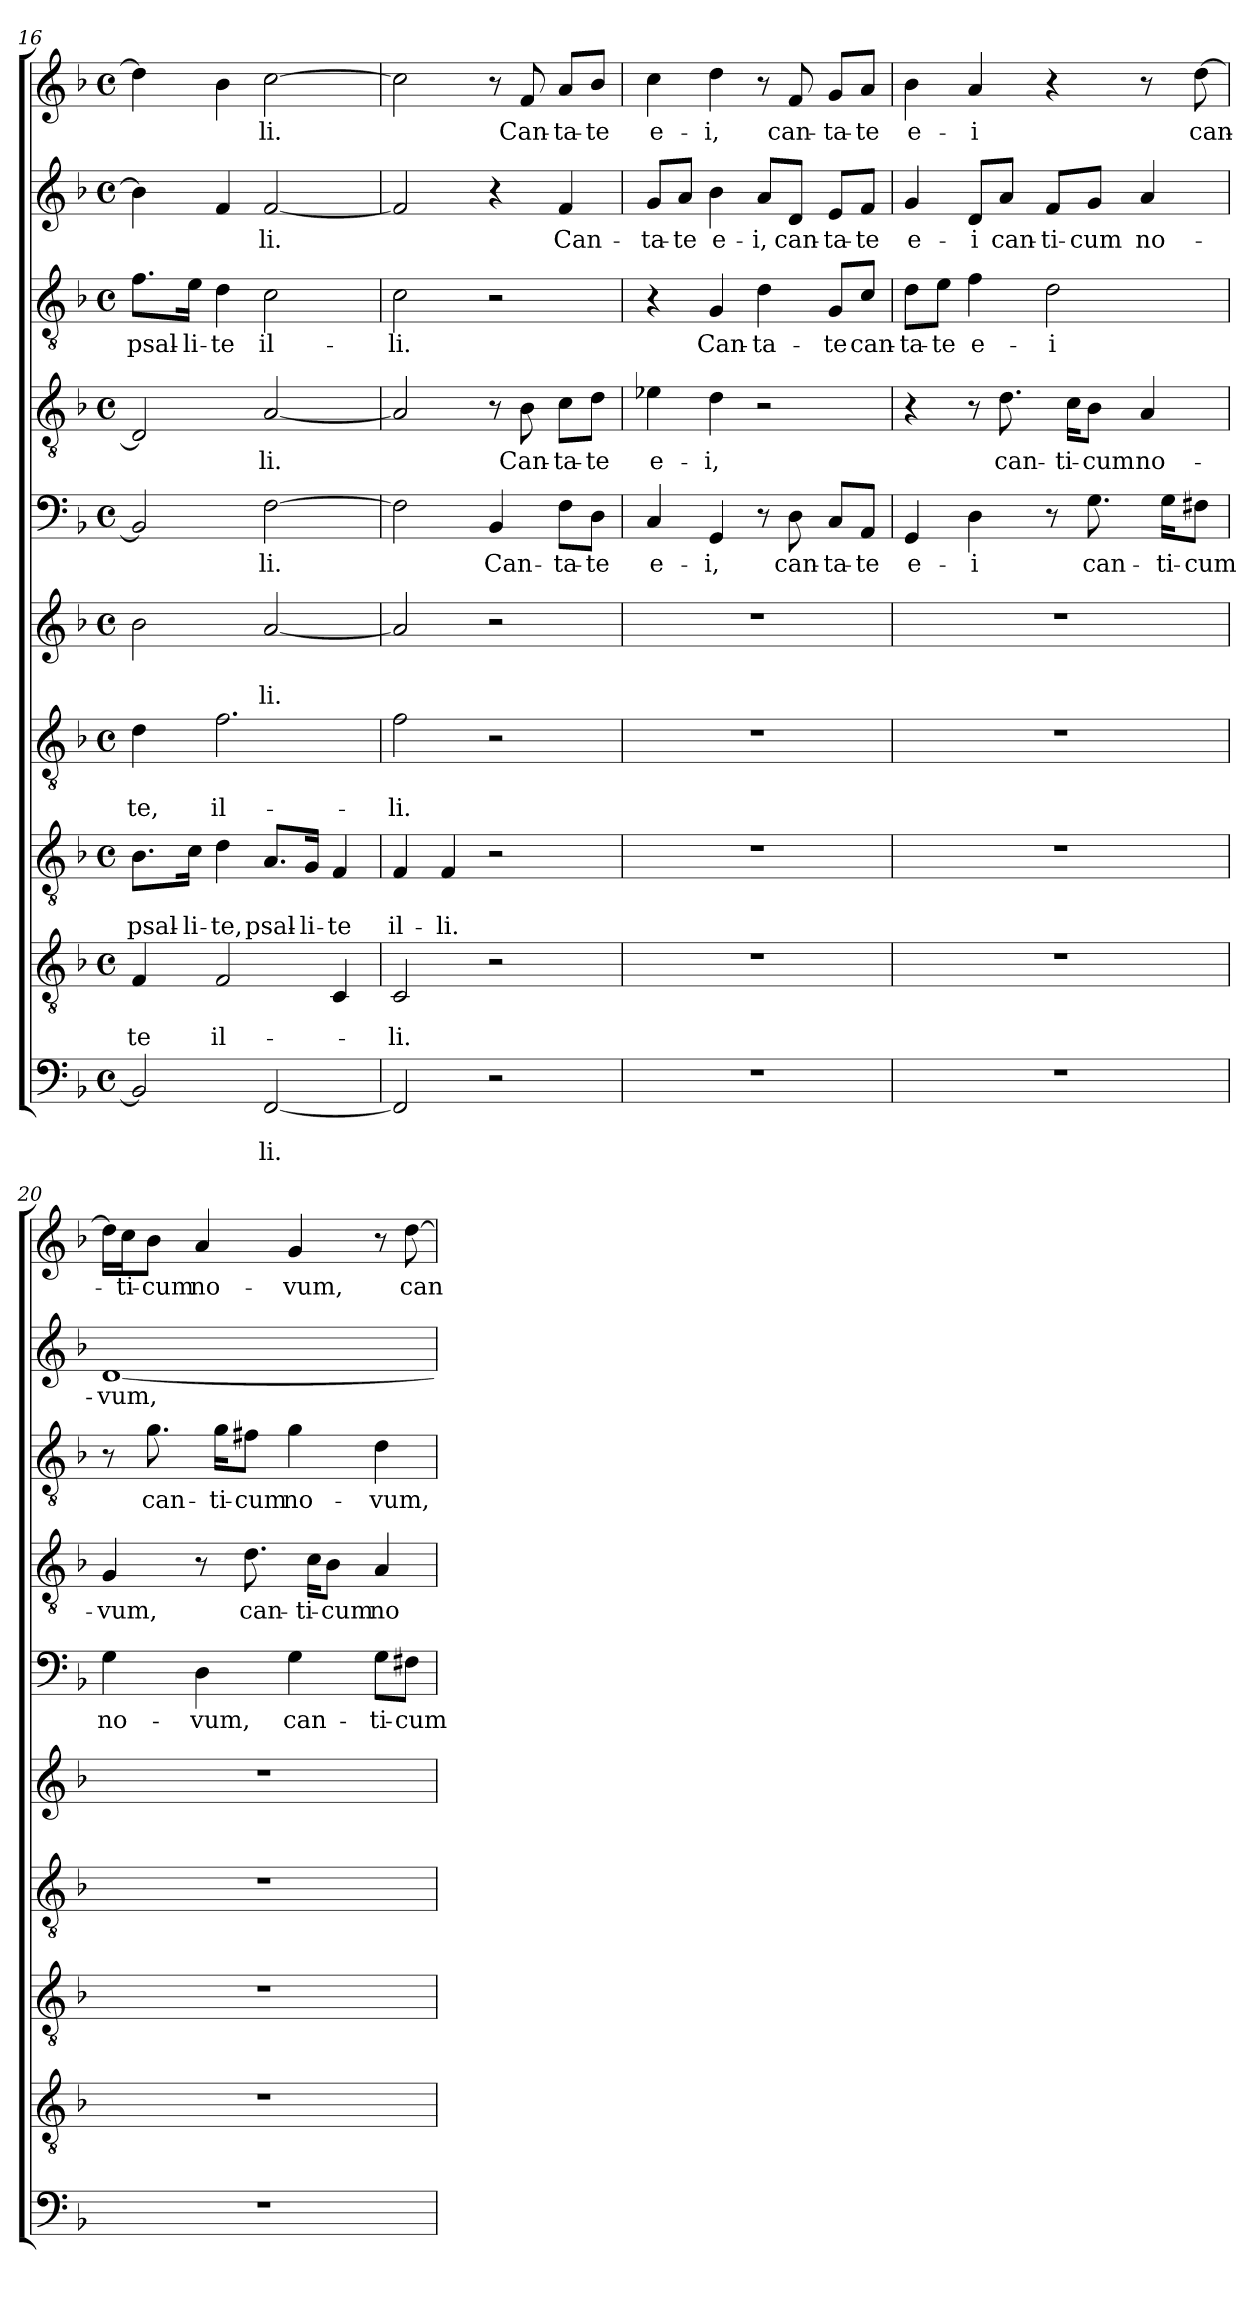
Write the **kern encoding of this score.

**kern	**text	**text	**kern	**text	**text	**kern	**text	**text	**kern	**text	**text	**kern	**text	**text	**kern	**text	**kern	**text	**kern	**text	**kern	**text	**kern	**text
*part10	*part10	*part10	*part9	*part9	*part9	*part8	*part8	*part8	*part7	*part7	*part7	*part6	*part6	*part6	*part5	*part5	*part4	*part4	*part3	*part3	*part2	*part2	*part1	*part1
*staff10	*staff10	*staff10	*staff9	*staff9	*staff9	*staff8	*staff8	*staff8	*staff7	*staff7	*staff7	*staff6	*staff6	*staff6	*staff5	*staff5	*staff4	*staff4	*staff3	*staff3	*staff2	*staff2	*staff1	*staff1
*clefF4	*	*	*clefGv2	*	*	*clefGv2	*	*	*clefGv2	*	*	*clefG2	*	*	*clefF4	*	*clefGv2	*	*clefGv2	*	*clefG2	*	*clefG2	*
*k[b-]	*	*	*k[b-]	*	*	*k[b-]	*	*	*k[b-]	*	*	*k[b-]	*	*	*k[b-]	*	*k[b-]	*	*k[b-]	*	*k[b-]	*	*k[b-]	*
*F:	*	*	*F:	*	*	*F:	*	*	*F:	*	*	*F:	*	*	*F:	*	*F:	*	*F:	*	*F:	*	*F:	*
*M4/4	*	*	*M4/4	*	*	*M4/4	*	*	*M4/4	*	*	*M4/4	*	*	*M4/4	*	*M4/4	*	*M4/4	*	*M4/4	*	*M4/4	*
*met(c)	*	*	*met(c)	*	*	*met(c)	*	*	*met(c)	*	*	*met(c)	*	*	*met(c)	*	*met(c)	*	*met(c)	*	*met(c)	*	*met(c)	*
=16	=16	=16	=16	=16	=16	=16	=16	=16	=16	=16	=16	=16	=16	=16	=16	=16	=16	=16	=16	=16	=16	=16	=16	=16
2BB-/]	.	.	4F/	.	-te	8.B-\L	.	psal-	4d\	.	-te,	2b-\	.	.	2BB-/]	.	2D/]	.	8.f\L	psal-	4b-\]	.	4dd\]	.
.	.	.	.	.	.	16c\Jk	.	-li-	.	.	.	.	.	.	.	.	.	.	16e\Jk	-li-	.	.	.	.
.	.	.	2F/	.	il-	4d\	.	-te,	2.f\	.	il-	.	.	.	.	.	.	.	4d\	-te	4f/	.	4b-\	.
[2FF/	.	-li.	.	.	.	8.A/L	.	psal-	.	.	.	[2a/	.	-li.	[2F\	-li.	[2A/	-li.	2c\	il-	[2f/	-li.	[2cc\	-li.
.	.	.	.	.	.	16G/Jk	.	-li-	.	.	.	.	.	.	.	.	.	.	.	.	.	.	.	.
.	.	.	4C/	.	.	4F/	.	-te	.	.	.	.	.	.	.	.	.	.	.	.	.	.	.	.
!!LO:PB:g=z
=17	=17	=17	=17	=17	=17	=17	=17	=17	=17	=17	=17	=17	=17	=17	=17	=17	=17	=17	=17	=17	=17	=17	=17	=17
2FF/]	.	.	2C/	.	-li.	4F/	.	il-	2f\	.	-li.	2a/]	.	.	2F\]	.	2A/]	.	2c\	-li.	2f/]	.	2cc\]	.
.	.	.	.	.	.	4F/	.	-li.	.	.	.	.	.	.	.	.	.	.	.	.	.	.	.	.
2r	.	.	2r	.	.	2r	.	.	2r	.	.	2r	.	.	4BB-/	Can-	8r	.	2r	.	4r	.	8r	.
.	.	.	.	.	.	.	.	.	.	.	.	.	.	.	.	.	8B-\	Can-	.	.	.	.	8f/	Can-
.	.	.	.	.	.	.	.	.	.	.	.	.	.	.	8F\L	-ta-	8c\L	-ta-	.	.	4f/	Can-	8a/L	-ta-
.	.	.	.	.	.	.	.	.	.	.	.	.	.	.	8D\J	-te	8d\J	-te	.	.	.	.	8b-/J	-te
=18	=18	=18	=18	=18	=18	=18	=18	=18	=18	=18	=18	=18	=18	=18	=18	=18	=18	=18	=18	=18	=18	=18	=18	=18
1r	.	.	1r	.	.	1r	.	.	1r	.	.	1r	.	.	4C/	e-	4e-X\	e-	4r	.	8g/L	-ta-	4cc\	e-
.	.	.	.	.	.	.	.	.	.	.	.	.	.	.	.	.	.	.	.	.	8a/J	-te	.	.
.	.	.	.	.	.	.	.	.	.	.	.	.	.	.	4GG/	-i,	4d\	-i,	4G/	Can-	4b-\	e-	4dd\	-i,
.	.	.	.	.	.	.	.	.	.	.	.	.	.	.	8r	.	2r	.	4d\	-ta-	8a/L	-i,	8r	.
.	.	.	.	.	.	.	.	.	.	.	.	.	.	.	8D\	can-	.	.	.	.	8d/J	can-	8f/	can-
.	.	.	.	.	.	.	.	.	.	.	.	.	.	.	8C/L	-ta-	.	.	8G/L	-te	8e/L	-ta-	8g/L	-ta-
.	.	.	.	.	.	.	.	.	.	.	.	.	.	.	8AA/J	-te	.	.	8c/J	can-	8f/J	-te	8a/J	-te
=19	=19	=19	=19	=19	=19	=19	=19	=19	=19	=19	=19	=19	=19	=19	=19	=19	=19	=19	=19	=19	=19	=19	=19	=19
1r	.	.	1r	.	.	1r	.	.	1r	.	.	1r	.	.	4GG/	e-	4r	.	8d\L	-ta-	4g/	e-	4b-\	e-
.	.	.	.	.	.	.	.	.	.	.	.	.	.	.	.	.	.	.	8e\J	-te	.	.	.	.
.	.	.	.	.	.	.	.	.	.	.	.	.	.	.	4D\	-i	8r	.	4f\	e-	8d/L	-i	4a/	-i
.	.	.	.	.	.	.	.	.	.	.	.	.	.	.	.	.	8.d\	can-	.	.	8a/J	can-	.	.
.	.	.	.	.	.	.	.	.	.	.	.	.	.	.	8r	.	.	.	2d\	-i	8f/L	-ti-	4r	.
.	.	.	.	.	.	.	.	.	.	.	.	.	.	.	.	.	16c\KL	-ti-	.	.	.	.	.	.
.	.	.	.	.	.	.	.	.	.	.	.	.	.	.	8.G\	can-	8B-\J	-cum	.	.	8g/J	-cum	.	.
.	.	.	.	.	.	.	.	.	.	.	.	.	.	.	.	.	4A/	no-	.	.	4a/	no-	8r	.
.	.	.	.	.	.	.	.	.	.	.	.	.	.	.	16G\KL	-ti-	.	.	.	.	.	.	.	.
.	.	.	.	.	.	.	.	.	.	.	.	.	.	.	8F#X\J	-cum	.	.	.	.	.	.	[8dd\	can-
=20	=20	=20	=20	=20	=20	=20	=20	=20	=20	=20	=20	=20	=20	=20	=20	=20	=20	=20	=20	=20	=20	=20	=20	=20
1r	.	.	1r	.	.	1r	.	.	1r	.	.	1r	.	.	4G\	no-	4G/	-vum,	8r	.	[1d	-vum,	16dd\LL]	.
.	.	.	.	.	.	.	.	.	.	.	.	.	.	.	.	.	.	.	.	.	.	.	16cc\J	-ti-
.	.	.	.	.	.	.	.	.	.	.	.	.	.	.	.	.	.	.	8.g\	can-	.	.	8b-\J	-cum
.	.	.	.	.	.	.	.	.	.	.	.	.	.	.	4D\	-vum,	8r	.	.	.	.	.	4a/	no-
.	.	.	.	.	.	.	.	.	.	.	.	.	.	.	.	.	.	.	16g\KL	-ti-	.	.	.	.
.	.	.	.	.	.	.	.	.	.	.	.	.	.	.	.	.	8.d\	can-	8f#X\J	-cum	.	.	.	.
.	.	.	.	.	.	.	.	.	.	.	.	.	.	.	4G\	can-	.	.	4g\	no-	.	.	4g/	-vum,
.	.	.	.	.	.	.	.	.	.	.	.	.	.	.	.	.	16c\KL	-ti-	.	.	.	.	.	.
.	.	.	.	.	.	.	.	.	.	.	.	.	.	.	.	.	8B-\J	-cum	.	.	.	.	.	.
.	.	.	.	.	.	.	.	.	.	.	.	.	.	.	8G\L	-ti-	4A/	no-	4d\	-vum,	.	.	8r	.
.	.	.	.	.	.	.	.	.	.	.	.	.	.	.	8F#X\J	-cum	.	.	.	.	.	.	[8dd\	can-
=	=	=	=	=	=	=	=	=	=	=	=	=	=	=	=	=	=	=	=	=	=	=	=	=
*-	*-	*-	*-	*-	*-	*-	*-	*-	*-	*-	*-	*-	*-	*-	*-	*-	*-	*-	*-	*-	*-	*-	*-	*-
